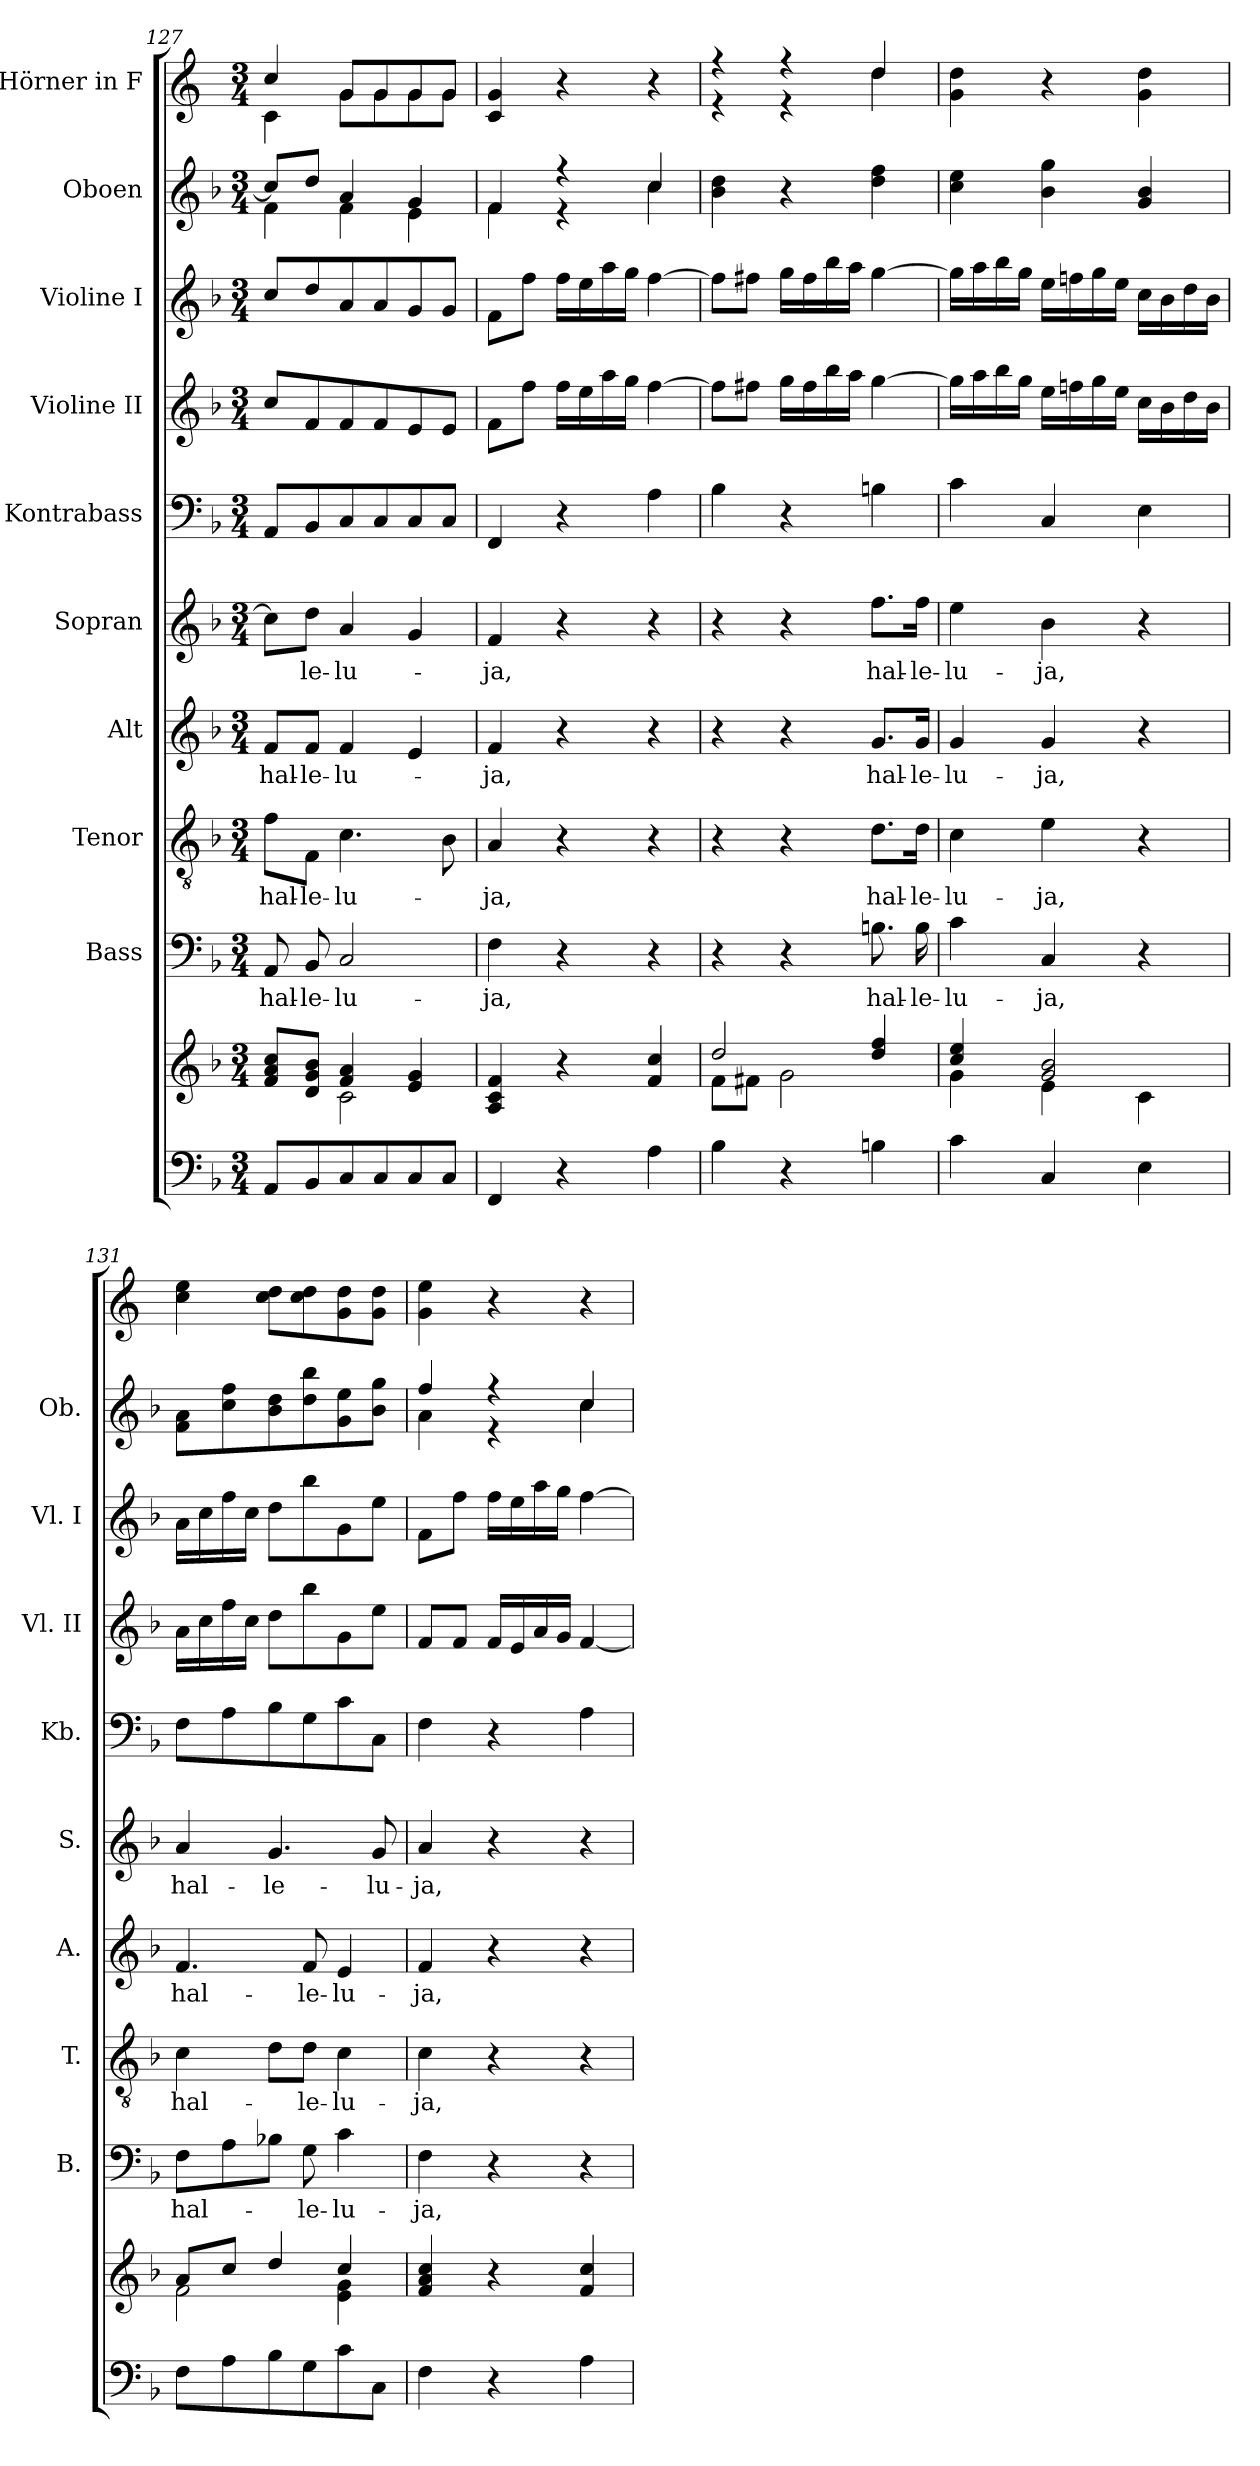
**kern	**kern	**kern	**text	**kern	**text	**kern	**text	**kern	**text	**kern	**kern	**kern	**kern	**kern
*part10	*part10	*part9	*part9	*part8	*part8	*part7	*part7	*part6	*part6	*part5	*part4	*part3	*part2	*part1
*staff11	*staff10	*staff9	*staff9	*staff8	*staff8	*staff7	*staff7	*staff6	*staff6	*staff5	*staff4	*staff3	*staff2	*staff1
*	*	*I"Bass	*	*I"Tenor	*	*I"Alt	*	*I"Sopran	*	*I"Kontrabass	*I"Violine II	*I"Violine I	*I"Oboen	*I"Hörner in F
*	*	*I'B.	*	*I'T.	*	*I'A.	*	*I'S.	*	*I'Kb.	*I'Vl. II	*I'Vl. I	*I'Ob.	*
*clefF4	*clefG2	*clefF4	*	*clefGv2	*	*clefG2	*	*clefG2	*	*clefF4	*clefG2	*clefG2	*clefG2	*clefG2
*	*	*	*	*	*	*	*	*	*	*ITrd7c12	*	*	*	*ITrd4c7
*k[b-]	*k[b-]	*k[b-]	*	*k[b-]	*	*k[b-]	*	*k[b-]	*	*k[b-]	*k[b-]	*k[b-]	*k[b-]	*k[b-]
*F:	*F:	*F:	*	*F:	*	*F:	*	*F:	*	*F:	*F:	*F:	*F:	*F:
*M3/4	*M3/4	*M3/4	*	*M3/4	*	*M3/4	*	*M3/4	*	*M3/4	*M3/4	*M3/4	*M3/4	*M3/4
=127	=127	=127	=127	=127	=127	=127	=127	=127	=127	=127	=127	=127	=127	=127
*	*^	*	*	*	*	*	*	*	*	*	*	*	*	*
!	!	!	!	!LO:LY:b	!	!LO:LY:b	!	!LO:LY:b	!	!	!	!	!	!	!
*	*	*	*	*	*	*	*	*	*	*	*	*	*	*^	*^
8AA/L	8f/ 8a/ 8cc/L	4ryy	8AA/	hal-	8f\L	hal-	8f/L	hal-	8cc\L]	.	8AAA/L	8cc/L	8cc/L	8cc/L]	4f\	4f/	4F\
!	!	!	!	!LO:LY:b	!	!LO:LY:b	!	!LO:LY:b	!	!LO:LY:b	!	!	!	!	!	!	!
8BB-/	8d/ 8g/ 8b-/J	.	8BB-/	-le-	8F\J	-le-	8f/J	-le-	8dd\J	-le-	8BBB-/	8f/	8dd/	8dd/J	.	.	.
!	!	!	!	!LO:LY:b	!	!LO:LY:b	!	!LO:LY:b	!	!LO:LY:b	!	!	!	!	!	!	!
8C/	4f/ 4a/	2c\	2C/	-lu-	4.c\	-lu-	4f/	-lu-	4a/	-lu-	8CC/	8f/	8a/	4a/	4f\	8c/L	8c\L
8C/	.	.	.	.	.	.	.	.	.	.	8CC/	8f/	8a/	.	.	8c/	8c\
8C/	4e/ 4g/	.	.	.	.	.	4e/	.	4g/	.	8CC/	8e/	8g/	4g/	4e\	8c/	8c\
8C/J	.	.	.	.	8B-\	.	.	.	.	.	8CC/J	8e/J	8g/J	.	.	8c/J	8c\J
*	*v	*v	*	*	*	*	*	*	*	*	*	*	*	*	*	*	*
=128	=128	=128	=128	=128	=128	=128	=128	=128	=128	=128	=128	=128	=128	=128	=128	=128
!	!	!	!LO:LY:b	!	!LO:LY:b	!	!LO:LY:b	!	!LO:LY:b	!	!	!	!	!	!	!
*	*	*	*	*	*	*	*	*	*	*	*	*	*	*	*v	*v
4FF/	4A/ 4c/ 4f/	4F\	-ja,	4A/	-ja,	4f/	-ja,	4f/	-ja,	4FFF/	8f\L	8f\L	4f/	4f\	4F/ 4c/
.	.	.	.	.	.	.	.	.	.	.	8ff\J	8ff\J	.	.	.
4r	4r	4r	.	4r	.	4r	.	4r	.	4r	16ff\LL	16ff\LL	4r	4r	4r
.	.	.	.	.	.	.	.	.	.	.	16ee\	16ee\	.	.	.
.	.	.	.	.	.	.	.	.	.	.	16aa\	16aa\	.	.	.
.	.	.	.	.	.	.	.	.	.	.	16gg\JJ	16gg\JJ	.	.	.
4A\	4f/ 4cc/	4r	.	4r	.	4r	.	4r	.	4AA\	[4ff\	[4ff\	4cc/	4cc\	4r
*	*	*	*	*	*	*	*	*	*	*	*	*	*v	*v	*
!!LO:PB:g=z
=129	=129	=129	=129	=129	=129	=129	=129	=129	=129	=129	=129	=129	=129	=129
*	*^	*	*	*	*	*	*	*	*	*	*	*	*	*^
4B-\	2dd/	8f\L	4r	.	4r	.	4r	.	4r	.	4BB-\	8ff\L]	8ff\L]	4b-\ 4dd\	4r	4r
.	.	8f#X\J	.	.	.	.	.	.	.	.	.	8ff#X\J	8ff#X\J	.	.	.
4r	.	2g\	4r	.	4r	.	4r	.	4r	.	4r	16gg\LL	16gg\LL	4r	4r	4r
.	.	.	.	.	.	.	.	.	.	.	.	16ff#\	16ff#\	.	.	.
.	.	.	.	.	.	.	.	.	.	.	.	16bb-\	16bb-\	.	.	.
.	.	.	.	.	.	.	.	.	.	.	.	16aa\JJ	16aa\JJ	.	.	.
!	!	!	!	!LO:LY:b	!	!LO:LY:b	!	!LO:LY:b	!	!LO:LY:b	!	!	!	!	!	!
4Bn\	4dd/ 4ff/	.	8.Bn\	hal-	8.d\L	hal-	8.g/L	hal-	8.ff\L	hal-	4BBn\	[4gg\	[4gg\	4dd\ 4ff\	4g/	4g\
!	!	!	!	!LO:LY:b	!	!LO:LY:b	!	!LO:LY:b	!	!LO:LY:b	!	!	!	!	!	!
.	.	.	16B\	-le-	16d\Jk	-le-	16g/Jk	-le-	16ff\Jk	-le-	.	.	.	.	.	.
*	*	*	*	*	*	*	*	*	*	*	*	*	*	*	*v	*v
=130	=130	=130	=130	=130	=130	=130	=130	=130	=130	=130	=130	=130	=130	=130	=130
!	!	!	!	!LO:LY:b	!	!LO:LY:b	!	!LO:LY:b	!	!LO:LY:b	!	!	!	!	!
4c\	4cc/ 4ee/	4g\	4c\	-lu-	4c\	-lu-	4g/	-lu-	4ee\	-lu-	4C\	16gg\LL]	16gg\LL]	4cc\ 4ee\	4c\ 4g\
.	.	.	.	.	.	.	.	.	.	.	.	16aa\	16aa\	.	.
.	.	.	.	.	.	.	.	.	.	.	.	16bb-\	16bb-\	.	.
.	.	.	.	.	.	.	.	.	.	.	.	16gg\JJ	16gg\JJ	.	.
!	!	!	!	!LO:LY:b	!	!LO:LY:b	!	!LO:LY:b	!	!LO:LY:b	!	!	!	!	!
4C/	2g/ 2b-/	4e\	4C/	-ja,	4e\	-ja,	4g/	-ja,	4b-\	-ja,	4CC/	16ee\LL	16ee\LL	4b-\ 4gg\	4r
.	.	.	.	.	.	.	.	.	.	.	.	16ffn\	16ffn\	.	.
.	.	.	.	.	.	.	.	.	.	.	.	16gg\	16gg\	.	.
.	.	.	.	.	.	.	.	.	.	.	.	16ee\JJ	16ee\JJ	.	.
4E\	.	4c\	4r	.	4r	.	4r	.	4r	.	4EE\	16cc\LL	16cc\LL	4g/ 4b-/	4c\ 4g\
.	.	.	.	.	.	.	.	.	.	.	.	16b-\	16b-\	.	.
.	.	.	.	.	.	.	.	.	.	.	.	16dd\	16dd\	.	.
.	.	.	.	.	.	.	.	.	.	.	.	16b-\JJ	16b-\JJ	.	.
=131	=131	=131	=131	=131	=131	=131	=131	=131	=131	=131	=131	=131	=131	=131	=131
!	!	!	!	!LO:LY:b	!	!LO:LY:b	!	!LO:LY:b	!	!LO:LY:b	!	!	!	!	!
8F\L	8a/L	2f\	8F\L	hal-	4c\	hal-	4.f/	hal-	4a/	hal-	8FF\L	16a\LL	16a\LL	8f\ 8a\L	4f\ 4a\
.	.	.	.	.	.	.	.	.	.	.	.	16cc\	16cc\	.	.
8A\	8cc/J	.	8A\	.	.	.	.	.	.	.	8AA\	16ff\	16ff\	8cc\ 8ff\	.
.	.	.	.	.	.	.	.	.	.	.	.	16cc\JJ	16cc\JJ	.	.
!	!	!	!	!	!	!	!	!	!	!LO:LY:b	!	!	!	!	!
8B-\	4dd/	.	8B-X\J	.	8d\L	.	.	.	4.g/	-le-	8BB-\	8dd\L	8dd\L	8b-\ 8dd\	8f\ 8g\L
!	!	!	!	!LO:LY:b	!	!LO:LY:b	!	!LO:LY:b	!	!	!	!	!	!	!
8G\	.	.	8G\	-le-	8d\J	-le-	8f/	-le-	.	.	8GG\	8bb-\	8bb-\	8dd\ 8bb-\	8f\ 8g\
!	!	!	!	!LO:LY:b	!	!LO:LY:b	!	!LO:LY:b	!	!	!	!	!	!	!
8c\	4cc/	4e\ 4g\	4c\	-lu-	4c\	-lu-	4e/	-lu-	.	.	8C\	8g\	8g\	8g\ 8ee\	8c\ 8g\
!	!	!	!	!	!	!	!	!	!	!LO:LY:b	!	!	!	!	!
8C\J	.	.	.	.	.	.	.	.	8g/	-lu-	8CC\J	8ee\J	8ee\J	8b-\ 8gg\J	8c\ 8g\J
*	*v	*v	*	*	*	*	*	*	*	*	*	*	*	*	*
=132	=132	=132	=132	=132	=132	=132	=132	=132	=132	=132	=132	=132	=132	=132
!	!	!	!LO:LY:b	!	!LO:LY:b	!	!LO:LY:b	!	!LO:LY:b	!	!	!	!	!
*	*	*	*	*	*	*	*	*	*	*	*	*	*^	*
4F\	4f/ 4a/ 4cc/	4F\	-ja,	4c\	-ja,	4f/	-ja,	4a/	-ja,	4FF\	8f/L	8f\L	4ff/	4a\	4c\ 4a\
.	.	.	.	.	.	.	.	.	.	.	8f/J	8ff\J	.	.	.
4r	4r	4r	.	4r	.	4r	.	4r	.	4r	16f/LL	16ff\LL	4r	4r	4r
.	.	.	.	.	.	.	.	.	.	.	16e/	16ee\	.	.	.
.	.	.	.	.	.	.	.	.	.	.	16a/	16aa\	.	.	.
.	.	.	.	.	.	.	.	.	.	.	16g/JJ	16gg\JJ	.	.	.
4A\	4f/ 4cc/	4r	.	4r	.	4r	.	4r	.	4AA\	[4f/	[4ff\	4cc/	4cc\	4r
*	*	*	*	*	*	*	*	*	*	*	*	*	*v	*v	*
=	=	=	=	=	=	=	=	=	=	=	=	=	=	=
*-	*-	*-	*-	*-	*-	*-	*-	*-	*-	*-	*-	*-	*-	*-
